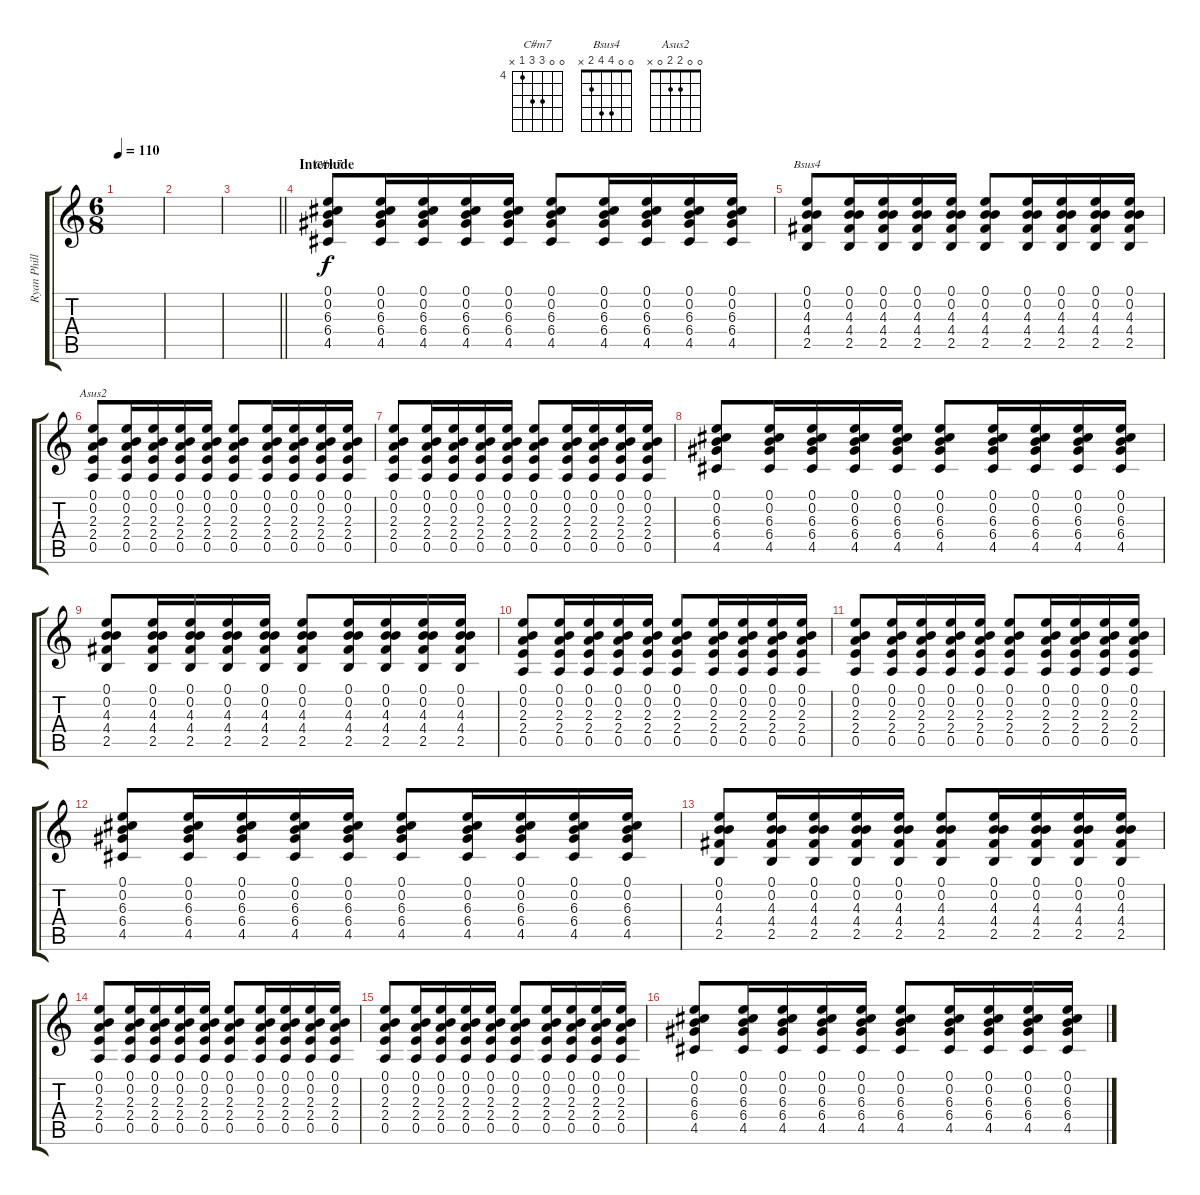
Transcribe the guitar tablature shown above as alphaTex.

\track ("Ryan Phillips | Gtr. 1" "Ryan Phill") {instrument acousticguitarsteel}
\staff {score tabs}
\tuning (E4 B3 G3 D3 A2 E2) {hide}
\chord ("C#m7" 0 0 6 6 4 x) {firstfret 4}
\chord ("Bsus4" 0 0 4 4 2 x)
\chord ("Asus2" 0 0 2 2 0 x)
\ts (6 8)
\tempo 110
\clef g2
\ks c
|
|
\barLineRight lightlight
|
\section ("" "Interlude")
(0.1 0.2 6.3 6.4 4.5).8{ch "C#m7"} (0.1 0.2 6.3 6.4 4.5).16 (0.1 0.2 6.3 6.4 4.5).16 (0.1 0.2 6.3 6.4 4.5).16 (0.1 0.2 6.3 6.4 4.5).16 (0.1 0.2 6.3 6.4 4.5).8 (0.1 0.2 6.3 6.4 4.5).16 (0.1 0.2 6.3 6.4 4.5).16 (0.1 0.2 6.3 6.4 4.5).16 (0.1 0.2 6.3 6.4 4.5).16 |
(0.1 0.2 4.3 4.4 2.5).8{ch "Bsus4"} (0.1 0.2 4.3 4.4 2.5).16 (0.1 0.2 4.3 4.4 2.5).16 (0.1 0.2 4.3 4.4 2.5).16 (0.1 0.2 4.3 4.4 2.5).16 (0.1 0.2 4.3 4.4 2.5).8 (0.1 0.2 4.3 4.4 2.5).16 (0.1 0.2 4.3 4.4 2.5).16 (0.1 0.2 4.3 4.4 2.5).16 (0.1 0.2 4.3 4.4 2.5).16 |
(0.1 0.2 2.3 2.4 0.5).8{ch "Asus2"} (0.1 0.2 2.3 2.4 0.5).16 (0.1 0.2 2.3 2.4 0.5).16 (0.1 0.2 2.3 2.4 0.5).16 (0.1 0.2 2.3 2.4 0.5).16 (0.1 0.2 2.3 2.4 0.5).8 (0.1 0.2 2.3 2.4 0.5).16 (0.1 0.2 2.3 2.4 0.5).16 (0.1 0.2 2.3 2.4 0.5).16 (0.1 0.2 2.3 2.4 0.5).16 |
(0.1 0.2 2.3 2.4 0.5).8 (0.1 0.2 2.3 2.4 0.5).16 (0.1 0.2 2.3 2.4 0.5).16 (0.1 0.2 2.3 2.4 0.5).16 (0.1 0.2 2.3 2.4 0.5).16 (0.1 0.2 2.3 2.4 0.5).8 (0.1 0.2 2.3 2.4 0.5).16 (0.1 0.2 2.3 2.4 0.5).16 (0.1 0.2 2.3 2.4 0.5).16 (0.1 0.2 2.3 2.4 0.5).16 |
(0.1 0.2 6.3 6.4 4.5).8 (0.1 0.2 6.3 6.4 4.5).16 (0.1 0.2 6.3 6.4 4.5).16 (0.1 0.2 6.3 6.4 4.5).16 (0.1 0.2 6.3 6.4 4.5).16 (0.1 0.2 6.3 6.4 4.5).8 (0.1 0.2 6.3 6.4 4.5).16 (0.1 0.2 6.3 6.4 4.5).16 (0.1 0.2 6.3 6.4 4.5).16 (0.1 0.2 6.3 6.4 4.5).16 |
(0.1 0.2 4.3 4.4 2.5).8 (0.1 0.2 4.3 4.4 2.5).16 (0.1 0.2 4.3 4.4 2.5).16 (0.1 0.2 4.3 4.4 2.5).16 (0.1 0.2 4.3 4.4 2.5).16 (0.1 0.2 4.3 4.4 2.5).8 (0.1 0.2 4.3 4.4 2.5).16 (0.1 0.2 4.3 4.4 2.5).16 (0.1 0.2 4.3 4.4 2.5).16 (0.1 0.2 4.3 4.4 2.5).16 |
(0.1 0.2 2.3 2.4 0.5).8 (0.1 0.2 2.3 2.4 0.5).16 (0.1 0.2 2.3 2.4 0.5).16 (0.1 0.2 2.3 2.4 0.5).16 (0.1 0.2 2.3 2.4 0.5).16 (0.1 0.2 2.3 2.4 0.5).8 (0.1 0.2 2.3 2.4 0.5).16 (0.1 0.2 2.3 2.4 0.5).16 (0.1 0.2 2.3 2.4 0.5).16 (0.1 0.2 2.3 2.4 0.5).16 |
(0.1 0.2 2.3 2.4 0.5).8 (0.1 0.2 2.3 2.4 0.5).16 (0.1 0.2 2.3 2.4 0.5).16 (0.1 0.2 2.3 2.4 0.5).16 (0.1 0.2 2.3 2.4 0.5).16 (0.1 0.2 2.3 2.4 0.5).8 (0.1 0.2 2.3 2.4 0.5).16 (0.1 0.2 2.3 2.4 0.5).16 (0.1 0.2 2.3 2.4 0.5).16 (0.1 0.2 2.3 2.4 0.5).16 |
(0.1 0.2 6.3 6.4 4.5).8 (0.1 0.2 6.3 6.4 4.5).16 (0.1 0.2 6.3 6.4 4.5).16 (0.1 0.2 6.3 6.4 4.5).16 (0.1 0.2 6.3 6.4 4.5).16 (0.1 0.2 6.3 6.4 4.5).8 (0.1 0.2 6.3 6.4 4.5).16 (0.1 0.2 6.3 6.4 4.5).16 (0.1 0.2 6.3 6.4 4.5).16 (0.1 0.2 6.3 6.4 4.5).16 |
(0.1 0.2 4.3 4.4 2.5).8 (0.1 0.2 4.3 4.4 2.5).16 (0.1 0.2 4.3 4.4 2.5).16 (0.1 0.2 4.3 4.4 2.5).16 (0.1 0.2 4.3 4.4 2.5).16 (0.1 0.2 4.3 4.4 2.5).8 (0.1 0.2 4.3 4.4 2.5).16 (0.1 0.2 4.3 4.4 2.5).16 (0.1 0.2 4.3 4.4 2.5).16 (0.1 0.2 4.3 4.4 2.5).16 |
(0.1 0.2 2.3 2.4 0.5).8 (0.1 0.2 2.3 2.4 0.5).16 (0.1 0.2 2.3 2.4 0.5).16 (0.1 0.2 2.3 2.4 0.5).16 (0.1 0.2 2.3 2.4 0.5).16 (0.1 0.2 2.3 2.4 0.5).8 (0.1 0.2 2.3 2.4 0.5).16 (0.1 0.2 2.3 2.4 0.5).16 (0.1 0.2 2.3 2.4 0.5).16 (0.1 0.2 2.3 2.4 0.5).16 |
(0.1 0.2 2.3 2.4 0.5).8 (0.1 0.2 2.3 2.4 0.5).16 (0.1 0.2 2.3 2.4 0.5).16 (0.1 0.2 2.3 2.4 0.5).16 (0.1 0.2 2.3 2.4 0.5).16 (0.1 0.2 2.3 2.4 0.5).8 (0.1 0.2 2.3 2.4 0.5).16 (0.1 0.2 2.3 2.4 0.5).16 (0.1 0.2 2.3 2.4 0.5).16 (0.1 0.2 2.3 2.4 0.5).16 |
(0.1 0.2 6.3 6.4 4.5).8 (0.1 0.2 6.3 6.4 4.5).16 (0.1 0.2 6.3 6.4 4.5).16 (0.1 0.2 6.3 6.4 4.5).16 (0.1 0.2 6.3 6.4 4.5).16 (0.1 0.2 6.3 6.4 4.5).8 (0.1 0.2 6.3 6.4 4.5).16 (0.1 0.2 6.3 6.4 4.5).16 (0.1 0.2 6.3 6.4 4.5).16 (0.1 0.2 6.3 6.4 4.5).16
